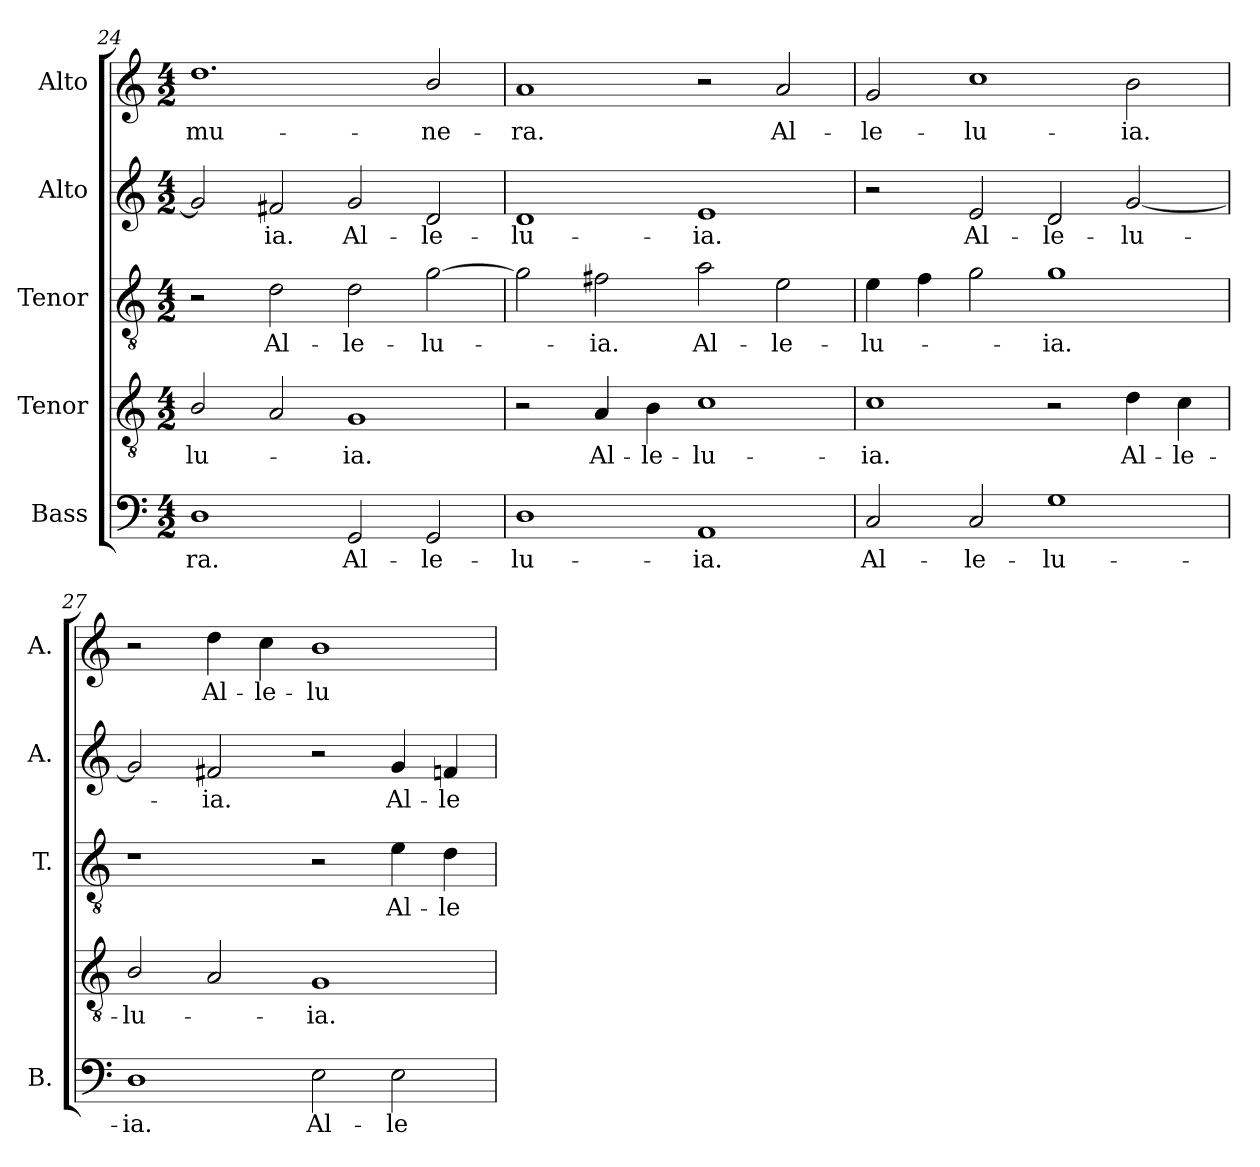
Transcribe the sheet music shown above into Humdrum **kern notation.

**kern	**text	**kern	**text	**kern	**text	**kern	**text	**kern	**text
*part5	*part5	*part4	*part4	*part3	*part3	*part2	*part2	*part1	*part1
*staff5	*staff5	*staff4	*staff4	*staff3	*staff3	*staff2	*staff2	*staff1	*staff1
*I"Bass	*	*I"Tenor	*	*I"Tenor	*	*I"Alto	*	*I"Alto	*
*I'B.	*	*	*	*I'T.	*	*I'A.	*	*I'A.	*
*clefF4	*	*clefGv2	*	*clefGv2	*	*clefG2	*	*clefG2	*
*	*	*ITrd7c12	*	*ITrd7c12	*	*	*	*	*
*k[]	*	*k[]	*	*k[]	*	*k[]	*	*k[]	*
*C:	*	*C:	*	*C:	*	*C:	*	*C:	*
*M4/2	*	*M4/2	*	*M4/2	*	*M4/2	*	*M4/2	*
=24	=24	=24	=24	=24	=24	=24	=24	=24	=24
!	!LO:LY:b:color=#000000	!	!	!	!	!	!	!	!
!	!	!	!LO:LY:b:color=#000000	!	!	!	!	!	!
!	!	!	!	!	!	!	!	!	!LO:LY:b:color=#000000
1Di	-ra.	2BBi/	-lu-	2r	.	2gi/]	.	1.ddi	mu-
!	!	!	!	!	!LO:LY:b:color=#000000	!	!	!	!
!	!	!	!	!	!	!	!LO:LY:b:color=#000000	!	!
.	.	2AAi/	.	2Di\	Al-	2f#Xi/	-ia.	.	.
!	!LO:LY:b:color=#000000	!	!	!	!	!	!	!	!
!	!	!	!LO:LY:b:color=#000000	!	!	!	!	!	!
!	!	!	!	!	!LO:LY:b:color=#000000	!	!	!	!
!	!	!	!	!	!	!	!LO:LY:b:color=#000000	!	!
2GGi/	Al-	1GGi	-ia.	2Di\	-le-	2gi/	Al-	.	.
!	!LO:LY:b:color=#000000	!	!	!	!	!	!	!	!
!	!	!	!	!	!LO:LY:b:color=#000000	!	!	!	!
!	!	!	!	!	!	!	!LO:LY:b:color=#000000	!	!
!	!	!	!	!	!	!	!	!	!LO:LY:b:color=#000000
2GGi/	-le-	.	.	[2Gi\	-lu-	2di/	-le-	2bi/	-ne-
=25	=25	=25	=25	=25	=25	=25	=25	=25	=25
!	!LO:LY:b:color=#000000	!	!	!	!	!	!	!	!
!	!	!	!	!	!	!	!LO:LY:b:color=#000000	!	!
!	!	!	!	!	!	!	!	!	!LO:LY:b:color=#000000
1Di	-lu-	2r	.	2Gi\]	.	1di	-lu-	1ai	-ra.
!	!	!	!LO:LY:b:color=#000000	!	!	!	!	!	!
!	!	!	!	!	!LO:LY:b:color=#000000	!	!	!	!
.	.	4AAi/	Al-	2F#Xi\	-ia.	.	.	.	.
!	!	!	!LO:LY:b:color=#000000	!	!	!	!	!	!
.	.	4BBi\	-le-	.	.	.	.	.	.
!	!LO:LY:b:color=#000000	!	!	!	!	!	!	!	!
!	!	!	!LO:LY:b:color=#000000	!	!	!	!	!	!
!	!	!	!	!	!LO:LY:b:color=#000000	!	!	!	!
!	!	!	!	!	!	!	!LO:LY:b:color=#000000	!	!
1AAi	-ia.	1Ci	-lu-	2Ai\	Al-	1ei	-ia.	2r	.
!	!	!	!	!	!LO:LY:b:color=#000000	!	!	!	!
!	!	!	!	!	!	!	!	!	!LO:LY:b:color=#000000
.	.	.	.	2Ei\	-le-	.	.	2ai/	Al-
=26	=26	=26	=26	=26	=26	=26	=26	=26	=26
!	!LO:LY:b:color=#000000	!	!	!	!	!	!	!	!
!	!	!	!LO:LY:b:color=#000000	!	!	!	!	!	!
!	!	!	!	!	!LO:LY:b:color=#000000	!	!	!	!
!	!	!	!	!	!	!	!	!	!LO:LY:b:color=#000000
2Ci/	Al-	1Ci	-ia.	4Ei\	-lu-	2r	.	2gi/	-le-
.	.	.	.	4Fi\	.	.	.	.	.
!	!LO:LY:b:color=#000000	!	!	!	!	!	!	!	!
!	!	!	!	!	!	!	!LO:LY:b:color=#000000	!	!
!	!	!	!	!	!	!	!	!	!LO:LY:b:color=#000000
2Ci/	-le-	.	.	2Gi\	.	2ei/	Al-	1cci	-lu-
!	!LO:LY:b:color=#000000	!	!	!	!	!	!	!	!
!	!	!	!	!	!LO:LY:b:color=#000000	!	!	!	!
!	!	!	!	!	!	!	!LO:LY:b:color=#000000	!	!
1Gi	-lu-	2r	.	1Gi	-ia.	2di/	-le-	.	.
!	!	!	!LO:LY:b:color=#000000	!	!	!	!	!	!
!	!	!	!	!	!	!	!LO:LY:b:color=#000000	!	!
!	!	!	!	!	!	!	!	!	!LO:LY:b:color=#000000
.	.	4Di\	Al-	.	.	[2gi/	-lu-	2bi\	-ia.
!	!	!	!LO:LY:b:color=#000000	!	!	!	!	!	!
.	.	4Ci\	-le-	.	.	.	.	.	.
!!LO:PB:g=z
=27	=27	=27	=27	=27	=27	=27	=27	=27	=27
!	!LO:LY:b:color=#000000	!	!	!	!	!	!	!	!
!	!	!	!LO:LY:b:color=#000000	!	!	!	!	!	!
1Di	-ia.	2BBi/	-lu-	1r	.	2gi/]	.	2r	.
!	!	!	!	!	!	!	!LO:LY:b:color=#000000	!	!
!	!	!	!	!	!	!	!	!	!LO:LY:b:color=#000000
.	.	2AAi/	.	.	.	2f#Xi/	-ia.	4ddi\	Al-
!	!	!	!	!	!	!	!	!	!LO:LY:b:color=#000000
.	.	.	.	.	.	.	.	4cci\	-le-
!	!LO:LY:b:color=#000000	!	!	!	!	!	!	!	!
!	!	!	!LO:LY:b:color=#000000	!	!	!	!	!	!
!	!	!	!	!	!	!	!	!	!LO:LY:b:color=#000000
2Ei\	Al-	1GGi	-ia.	2r	.	2r	.	1bi	-lu-
!	!LO:LY:b:color=#000000	!	!	!	!	!	!	!	!
!	!	!	!	!	!LO:LY:b:color=#000000	!	!	!	!
!	!	!	!	!	!	!	!LO:LY:b:color=#000000	!	!
2Ei\	-le-	.	.	4Ei\	Al-	4gi/	Al-	.	.
!	!	!	!	!	!LO:LY:b:color=#000000	!	!	!	!
!	!	!	!	!	!	!	!LO:LY:b:color=#000000	!	!
.	.	.	.	4Di\	-le-	4fni/	-le-	.	.
=	=	=	=	=	=	=	=	=	=
*-	*-	*-	*-	*-	*-	*-	*-	*-	*-
